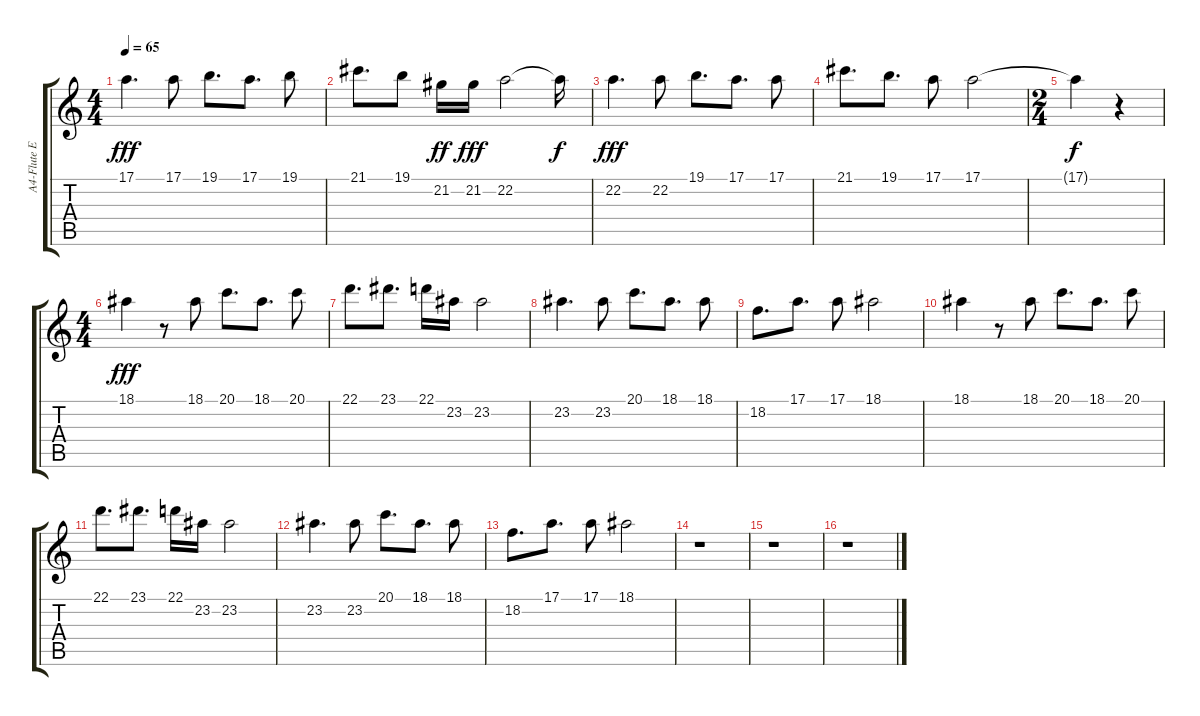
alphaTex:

\track ("A4-Flute Exp.  " "A4-Flute E") {instrument flute}
\staff {score tabs}
\tuning (E4 B3 G3 D3 A2 E2) {hide}
\ts (4 4)
\tempo 65
\clef g2
\ks c
17.1.4{d dy fff} 17.1.8 19.1.8{d} 17.1.8{d} 19.1.8 |
21.1.8{d} 19.1.8 21.2.16{dy ff} 21.2.16{dy fff} 22.2.2 22.2{t}.16{dy f} |
22.2.4{d dy fff} 22.2.8 19.1.8{d} 17.1.8{d} 17.1.8 |
21.1.8{d} 19.1.8{d} 17.1.8 17.1.2 |
\ts (2 4)
17.1{t}.4{dy f} r.4 |
\ts (4 4)
18.1.4{dy fff} r.8 18.1.8 20.1.8{d} 18.1.8{d} 20.1.8 |
22.1.8{d} 23.1.8{d} 22.1.16 23.2.16 23.2.2 |
23.2.4{d} 23.2.8 20.1.8{d} 18.1.8{d} 18.1.8 |
18.2.8{d} 17.1.8{d} 17.1.8 18.1.2 |
18.1.4 r.8 18.1.8 20.1.8{d} 18.1.8{d} 20.1.8 |
22.1.8{d} 23.1.8{d} 22.1.16 23.2.16 23.2.2 |
23.2.4{d} 23.2.8 20.1.8{d} 18.1.8{d} 18.1.8 |
18.2.8{d} 17.1.8{d} 17.1.8 18.1.2 |
r.1 |
r.1 |
r.1
